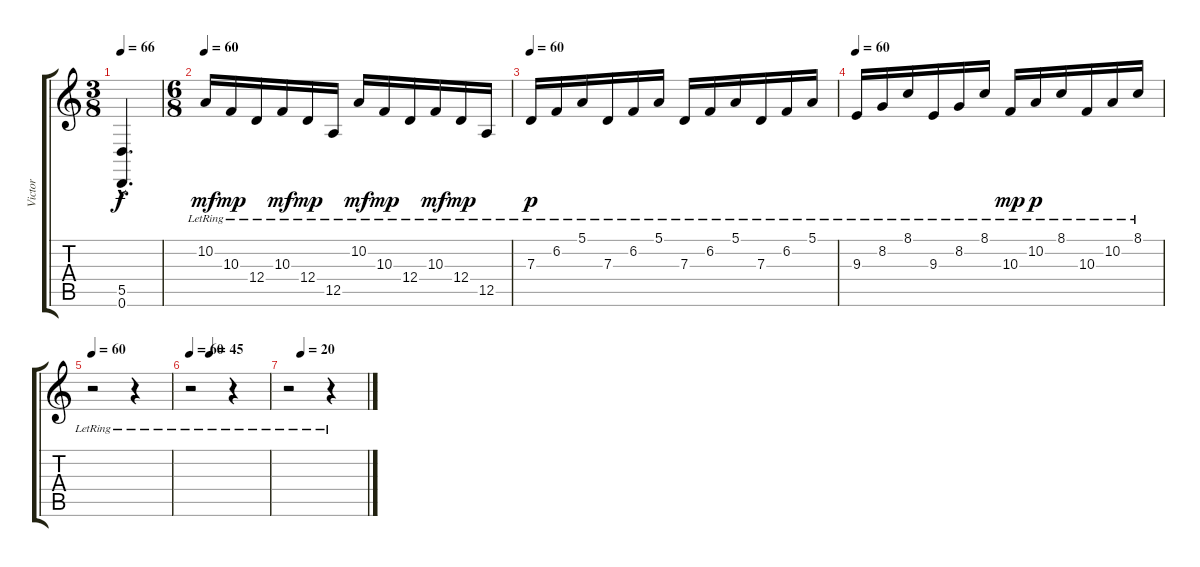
\track ("Victor" "Victor") {instrument acousticgrandpiano}
\staff {score tabs}
\tuning (E4 B3 G3 D3 A2 D2) {hide}
\ts (3 8)
\tempo 66
\clef g2
\ks c
(5.5{hac} 0.6{hac}).4{d dy f} |
\ts (6 8)
\section ("" "")
\tempo 60
10.2{lr}.16{dy mf} 10.3{lr}.16{dy mp} 12.4{lr}.16 10.3{lr}.16{dy mf} 12.4{lr}.16{dy mp} 12.5{lr}.16 10.2{lr}.16{dy mf} 10.3{lr}.16{dy mp} 12.4{lr}.16 10.3{lr}.16{dy mf} 12.4{lr}.16{dy mp} 12.5{lr}.16 |
\tempo 60
7.3{lr}.16{dy p} 6.2{lr}.16 5.1{lr}.16 7.3{lr}.16 6.2{lr}.16 5.1{lr}.16 7.3{lr}.16 6.2{lr}.16 5.1{lr}.16 7.3{lr}.16 6.2{lr}.16 5.1{lr}.16 |
\tempo 60
9.3{lr}.16 8.2{lr}.16 8.1{lr}.16 9.3{lr}.16 8.2{lr}.16 8.1{lr}.16 10.3{lr}.16{dy mp} 10.2{lr}.16{dy p} 8.1{lr}.16 10.3{lr}.16 10.2{lr}.16 8.1{lr}.16 |
\tempo 60
r.2 r.4 |
\tempo 60
\tempo (45 0.25)
r.2 r.4 |
\tempo (20 0.16666666666666666)
r.2 r.4
